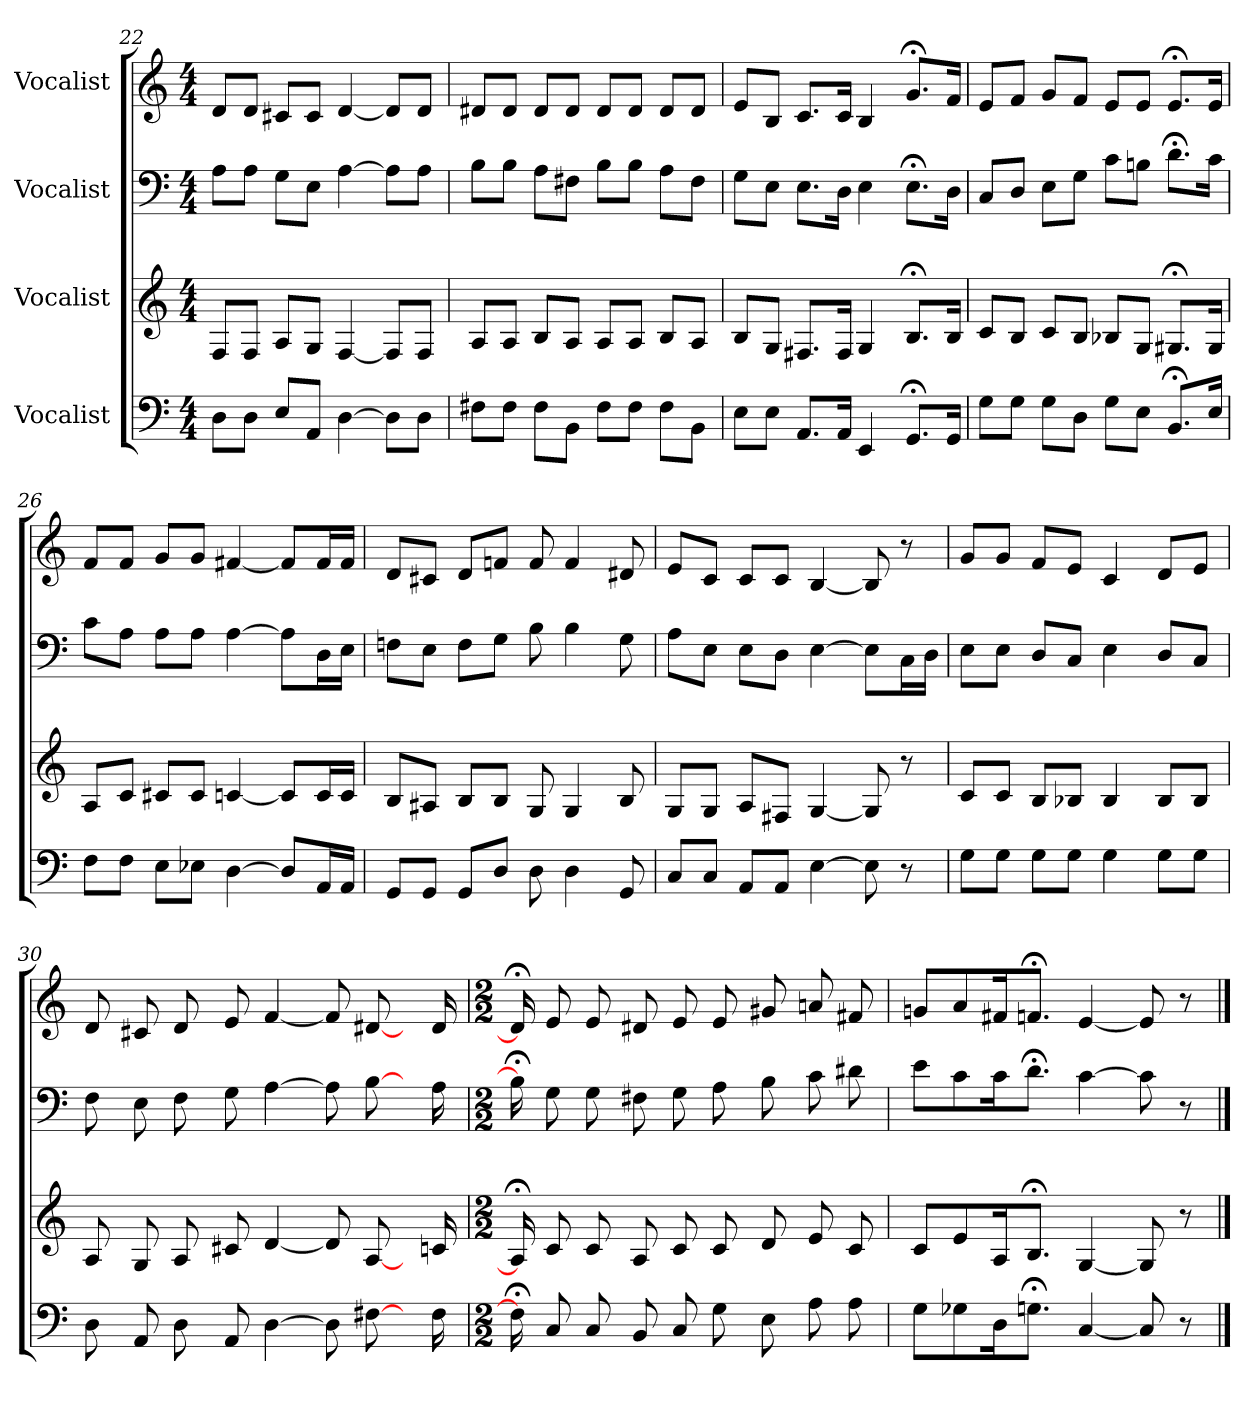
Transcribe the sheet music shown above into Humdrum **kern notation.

**kern	**kern	**kern	**kern
*part4	*part3	*part2	*part1
*staff4	*staff3	*staff2	*staff1
*I"Vocalist	*I"Vocalist	*I"Vocalist	*I"Vocalist
*M4/4	*M4/4	*M4/4	*M4/4
=22	=22	=22	=22
8DL	8FL	8AL	8dL
8DJ	8FJ	8AJ	8dJ
8EL	8AL	8GL	8c#XL
8AAJ	8GJ	8EJ	8c#J
[4D	[4F	[4A	[4d
8DL]	8FL]	8AL]	8dL]
8DJ	8FJ	8AJ	8dJ
=23	=23	=23	=23
8F#XL	8AL	8BL	8d#XL
8F#J	8AJ	8BJ	8d#J
8F#L	8BL	8AL	8d#L
8BBJ	8AJ	8F#XJ	8d#J
8F#L	8AL	8BL	8d#L
8F#J	8AJ	8BJ	8d#J
8F#L	8BL	8AL	8d#L
8BBJ	8AJ	8F#J	8d#J
=24	=24	=24	=24
8EL	8BL	8GL	8eL
8EJ	8GJ	8EJ	8BJ
8.AAL	8.F#XL	8.EL	8.cL
16AAJk	16F#Jk	16DJk	16cJk
4EE	4G	4E	4B
8.GG;<L	8.B;<L	8.E;<L	8.g;<L
16GGJk	16BJk	16DJk	16fJk
=25	=25	=25	=25
8GL	8cL	8CL	8eL
8GJ	8BJ	8DJ	8fJ
8GL	8cL	8EL	8gL
8DJ	8BJ	8GJ	8fJ
8GL	8B-XL	8cL	8eL
8EJ	8GJ	8BnJ	8eJ
8.BB;<L	8.G#X;<L	8.d;<L	8.e;<L
16EJk	16G#Jk	16cJk	16eJk
=26	=26	=26	=26
8FL	8AL	8cL	8fL
8FJ	8cJ	8AJ	8fJ
8EL	8c#XL	8AL	8gL
8E-XJ	8c#J	8AJ	8gJ
[4D	[4cn	[4A	[4f#X
8DL]	8cL]	8AL]	8f#L]
16AAL	16cL	16DL	16f#L
16AAJJ	16cJJ	16EJJ	16f#JJ
=27	=27	=27	=27
8GGL	8BL	8FnL	8dL
8GGJ	8A#XJ	8EJ	8c#XJ
8GGL	8BL	8FL	8dL
8DJ	8BJ	8GJ	8fnJ
8D	8G	8B	8f
4D	4G	4B	4f
8GG	8B	8G	8d#X
=28	=28	=28	=28
8CL	8GL	8AL	8eL
8CJ	8GJ	8EJ	8cJ
8AAL	8AL	8EL	8cL
8AAJ	8F#XJ	8DJ	8cJ
[4E	[4G	[4E	[4B
8E]	8G]	8EL]	8B]
8r	8r	16CL	8r
.	.	16DJJ	.
=29	=29	=29	=29
8GL	8cL	8EL	8gL
8GJ	8cJ	8EJ	8gJ
8GL	8BL	8DL	8fL
8GJ	8B-XJ	8CJ	8eJ
4G	4B-	4E	4c
8GL	8B-L	8DL	8dL
8GJ	8B-J	8CJ	8eJ
=30	=30	=30	=30
8D	8A	8F	8d
8AA	8G	8E	8c#X
8D	8A	8F	8d
8AA	8c#X	8G	8e
[4D	[4d	[4A	[4f
8D]	8d]	8A]	8f]
[8F#X	[8A	[8B	[8d#X
16ryy	16ryy	16ryy	16ryy
16F#	16cn	16A	16d#
=31	=31	=31	=31
*M2/2	*M2/2	*M2/2	*M2/2
16F#;<]	16A;<]	16B;<]	16d#;<]
8C	8c	8G	8e
8C	8c	8G	8e
8BB	8A	8F#X	8d#X
8C	8c	8G	8e
8G	8c	8A	8e
8E	8d	8B	8g#X
8A	8e	8c	8an
8A	8c	8d#X	8f#X
=32	=32	=32	=32
8GL	8cL	8eL	8gnL
8G-X	8e	8c	8a
16DK	16AK	16cK	16f#XK
8.Gn;<J	8.B;<J	8.d;<J	8.fn;<J
[4C	[4G	[4c	[4e
8C]	8G]	8c]	8e]
8r	8r	8r	8r
==	==	==	==
*-	*-	*-	*-
